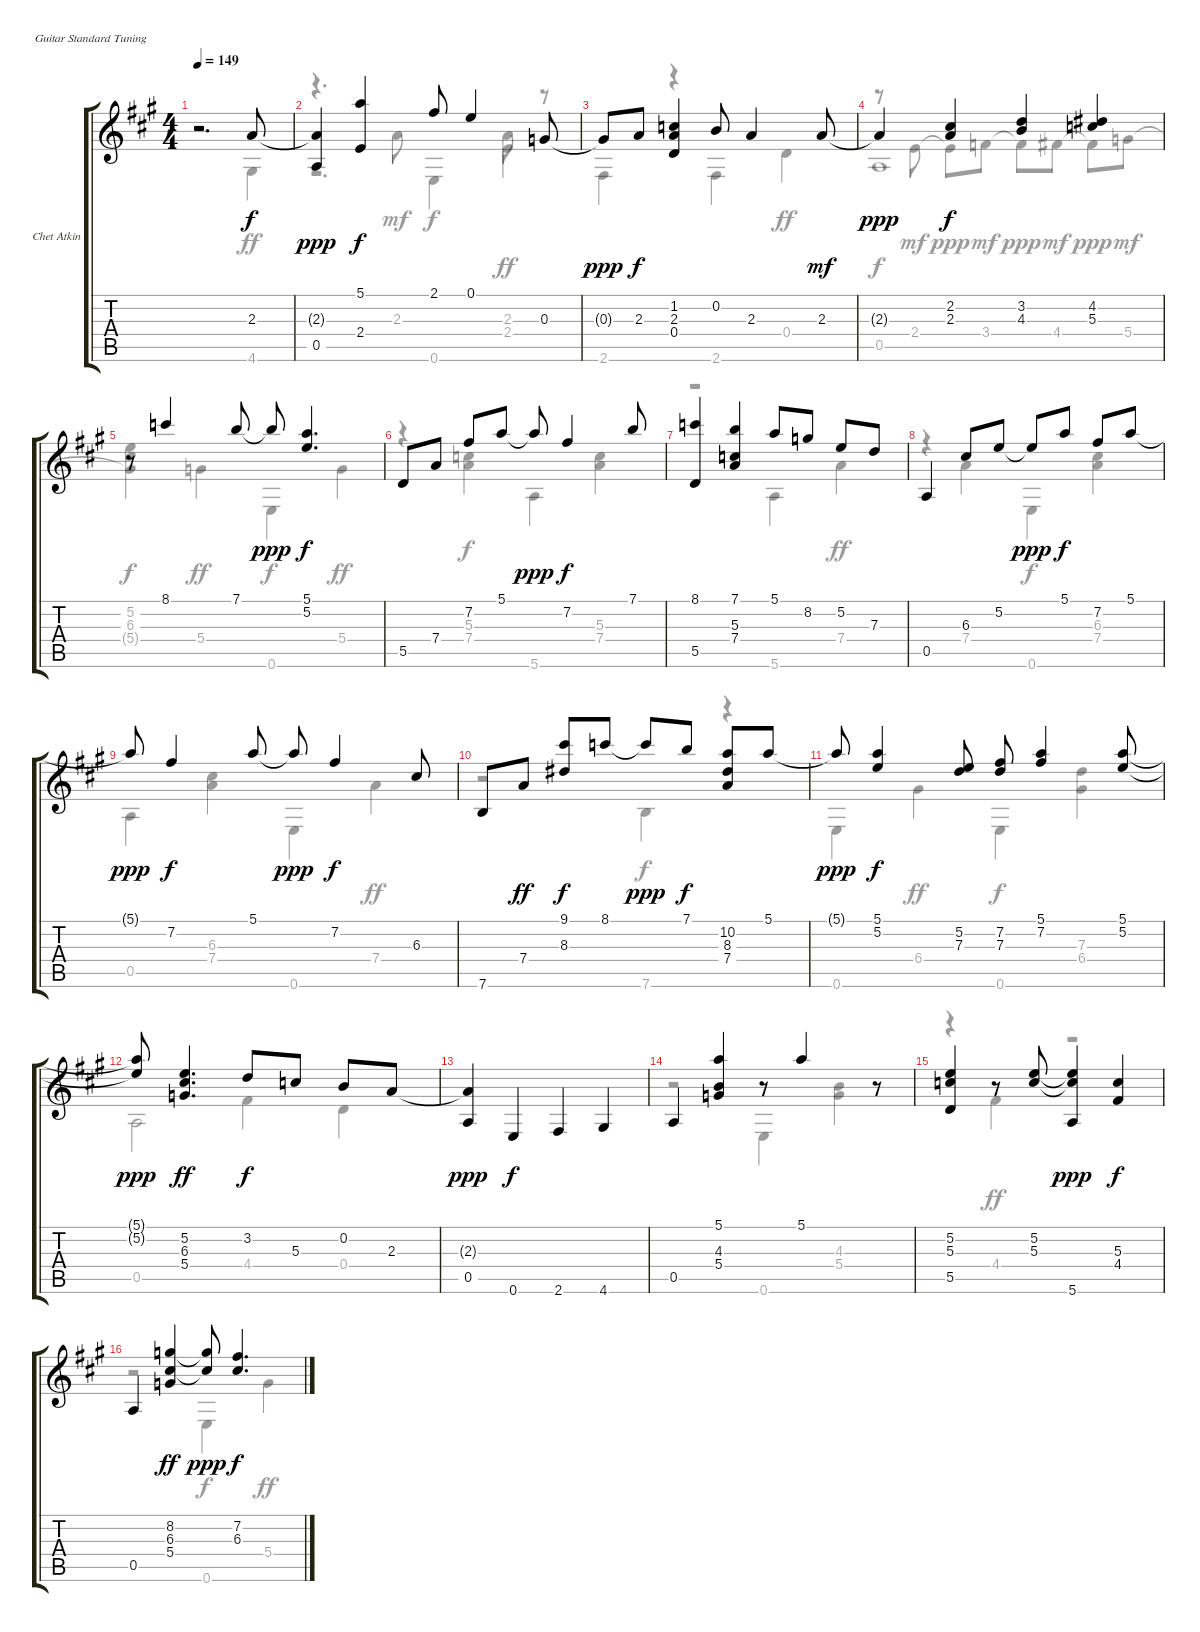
\bracketExtendMode groupsimilarinstruments
\firstSystemTrackNameOrientation horizontal
\otherSystemsTrackNameOrientation horizontal
\track ("Chet Atkins" "Chet Atkin") {instrument acousticguitarnylon}
\staff {score tabs}
\tuning (E4 B3 G3 D3 A2 E2)
\voice
\ts (4 4)
\tempo 149
\clef g2
\ks a
r.2{d dy f instrument acousticguitarnylon} 2.3.8 |
(2.3{t} 0.5).4{dy ppp} (5.1 2.4).4{dy f} 2.1.8 0.1.4 0.3.8 |
0.3{t}.8{dy ppp} 2.3.8{dy f} (1.2 2.3 0.4).4 0.2.8 2.3.4 2.3.8{dy mf} |
2.3{t}.4{dy ppp} (2.2 2.3).4{dy f} (3.2 4.3).4 (4.2 5.3).4 |
r.8 8.1.4 7.1.8 7.1{t}.8{dy ppp} (5.1 5.2).4{d dy f} |
5.5.8 7.4.8 7.2.8 5.1.8 5.1{t}.8{dy ppp} 7.2.4{dy f} 7.1.8 |
(8.1 5.5).4 (7.1 5.3 7.4).4 5.1.8 8.2.8 5.2.8 7.3.8 |
0.5.4 6.3.8 5.2.8 5.2{t}.8{dy ppp} 5.1.8{dy f} 7.2.8 5.1.8 |
5.1{t}.8{dy ppp} 7.2.4{dy f} 5.1.8 5.1{t}.8{dy ppp} 7.2.4{dy f} 6.3.8 |
7.6.8 7.4.8{dy ff} (9.1 8.3).8{dy f} 8.1.8 8.1{t}.8{dy ppp} 7.1.8{dy f} (10.2 8.3 7.4).8 5.1.8 |
5.1{t}.8{dy ppp} (5.1 5.2).4{dy f} (5.2 7.3).8 (7.2 7.3).8 (5.1 7.2).4 (5.1 5.2).8 |
(5.1{t} 5.2{t}).8{dy ppp} (5.2 6.3 5.4).4{d dy ff} 3.2.8{dy f} 5.3.8 0.2.8 2.3.8 |
(2.3{t} 0.5).4{dy ppp} 0.6.4{dy f} 2.6.4 4.6.4 |
0.5.4 (5.1 4.3 5.4).4 r.8 5.1.4 r.8 |
(5.2 5.3 5.5).4 r.8 (5.2 5.3).8 (5.2{t} 5.3{t} 5.6).4{dy ppp} (5.3 4.4).4{dy f} |
0.5.4 (8.2 6.3 5.4).4{dy ff} (8.2{t} 6.3{t}).8{dy ppp} (7.2 6.3).4{d dy f}
\voice
\clef g2
\ottava regular
\simile none
\ks a
r.2{d dy ff} 4.6.4 |
r.4{d} 2.3.8{dy mf} 0.6.4{dy f} 2.3.8 r.8 |
2.6.4 r.4 2.6.4 0.4.4{dy ff} |
r.8 2.4.8{dy mf} 2.4{t}.8{dy ppp} 3.4.8{dy mf} 3.4{t}.8{dy ppp} 4.4.8{dy mf} 4.4{t}.8{dy ppp} 5.4.8{dy mf} |
(5.2 6.3 5.4{t}).4{dy f} 5.4.4{dy ff} 0.6.4{dy f} 5.4.4{dy ff} |
r.4 (5.3 7.4).4{dy f} 5.6.4 (5.3 7.4).4 |
r.2 5.6.4 7.4.4{dy ff} |
r.4 7.4.4 0.6.4{dy f} (6.3 7.4).4 |
0.5.4 (6.3 7.4).4 0.6.4 7.4.4{dy ff} |
r.2 7.6.4{dy f} r.4 |
0.6.4 6.4.4{dy ff} 0.6.4{dy f} (7.3 6.4).4 |
0.5.2 4.4.4 0.4.4 |
|
r.2 0.6.4 (4.3 5.4).4 |
r.4 4.4.4{dy ff} r.2 |
r.2 0.6.4{dy f} 5.4.4{dy ff}
\voice
\clef g2
\ottava regular
\simile none
\ks a
|
r.2{d} 2.4.4 |
|
0.5.1{dy f} |
|
|
|
|
|
|
|
|
|
|
|
